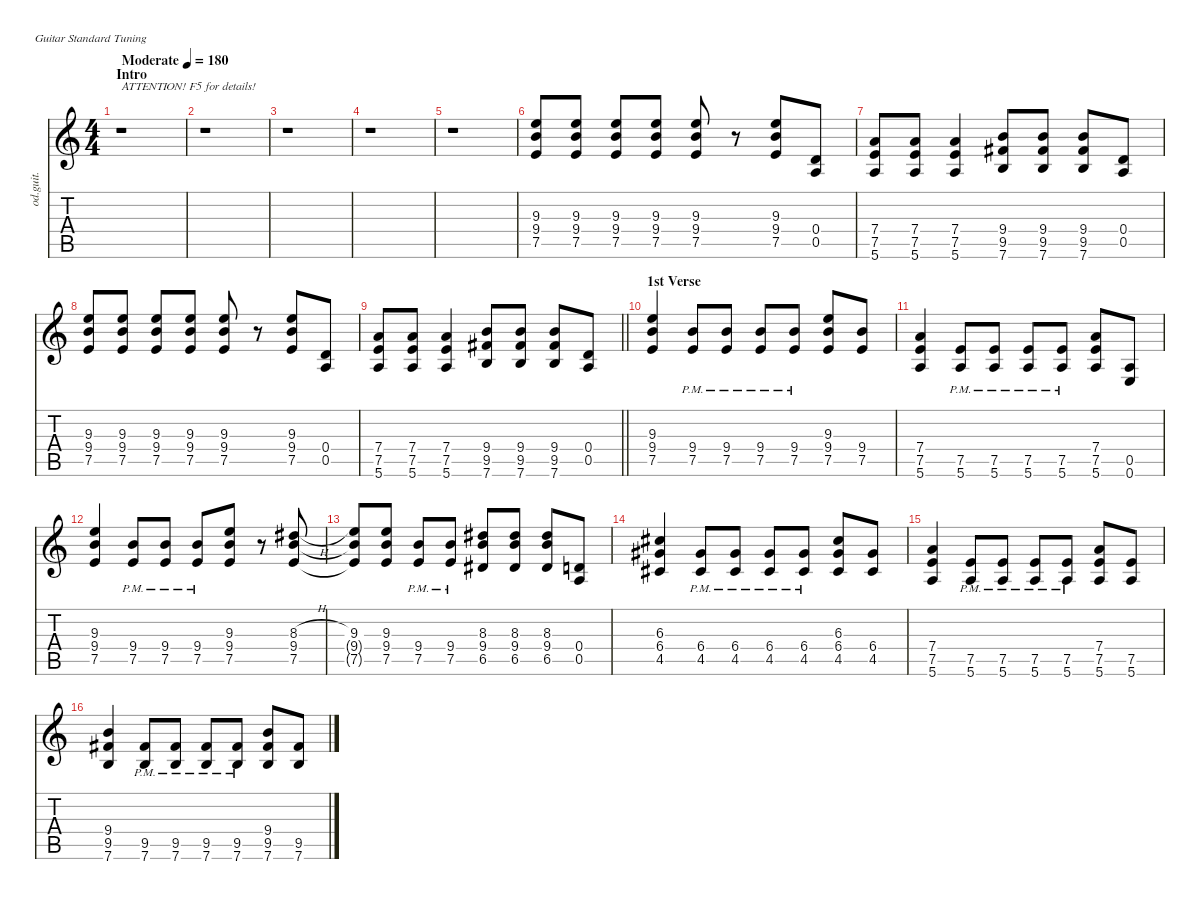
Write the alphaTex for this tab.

\defaultSystemsLayout 4
\hideDynamics
\bracketExtendMode nobrackets
\otherSystemsTrackNameOrientation horizontal
\track ("Guitar: Yui Hirasawa" "od.guit.") {instrument overdrivenguitar}
\staff {score tabs}
\tuning (E4 B3 G3 D3 A2 E2)
\ts (4 4)
\beaming (8 2 2 2 2)
\section ("" "Intro")
\tempo (180 "Moderate")
\clef g2
\ks c
r.1{txt "ATTENTION! F5 for details!" dy f instrument overdrivenguitar} |
r.1 |
r.1 |
r.1 |
r.1 |
(9.3 9.4 7.5).8 (9.3 9.4 7.5).8 (9.3 9.4 7.5).8 (9.3 9.4 7.5).8 (9.3 9.4 7.5).8 r.8 (9.3 9.4 7.5).8 (0.4 0.5).8 |
(7.4 7.5 5.6).8 (7.4 7.5 5.6).8 (7.4 7.5 5.6).4 (9.4 9.5{acc #} 7.6).8 (9.4 9.5{acc #} 7.6).8 (9.4 9.5{acc #} 7.6).8 (0.4 0.5).8 |
(9.3 9.4 7.5).8 (9.3 9.4 7.5).8 (9.3 9.4 7.5).8 (9.3 9.4 7.5).8 (9.3 9.4 7.5).8 r.8 (9.3 9.4 7.5).8 (0.4 0.5).8 |
\barLineRight lightlight
(7.4 7.5 5.6).8 (7.4 7.5 5.6).8 (7.4 7.5 5.6).4 (9.4 9.5{acc #} 7.6).8 (9.4 9.5{acc #} 7.6).8 (9.4 9.5{acc #} 7.6).8 (0.4 0.5).8 |
\section ("" "1st Verse")
(9.3 9.4 7.5).4 (9.4{pm} 7.5{pm}).8 (9.4{pm} 7.5{pm}).8 (9.4{pm} 7.5{pm}).8 (9.4{pm} 7.5{pm}).8 (9.3 9.4 7.5).8 (9.4 7.5).8 |
(7.4 7.5 5.6).4 (7.5{pm} 5.6{pm}).8 (7.5{pm} 5.6{pm}).8 (7.5{pm} 5.6{pm}).8 (7.5{pm} 5.6{pm}).8 (7.4 7.5 5.6).8 (0.5 0.6).8 |
(9.3 9.4 7.5).4 (9.4{pm} 7.5{pm}).8 (9.4{pm} 7.5{pm}).8 (9.4{pm} 7.5{pm}).8 (9.3 9.4 7.5).8 r.8 (8.3{h acc #} 9.4 7.5).8 |
(9.3 9.4{t} 7.5{t}).8 (9.3 9.4 7.5).8 (9.4{pm} 7.5{pm}).8 (9.4{pm} 7.5{pm}).8 (8.3{acc #} 9.4 6.5{acc #}).8 (8.3{acc #} 9.4 6.5{acc #}).8 (8.3{acc #} 9.4 6.5{acc #}).8 (0.4 0.5).8 |
(6.3{acc #} 6.4{acc #} 4.5{acc #}).4 (6.4{pm acc #} 4.5{pm acc #}).8 (6.4{pm acc #} 4.5{pm acc #}).8 (6.4{pm acc #} 4.5{pm acc #}).8 (6.4{pm acc #} 4.5{pm acc #}).8 (6.3{acc #} 6.4{acc #} 4.5{acc #}).8 (6.4{acc #} 4.5{acc #}).8 |
(7.4 7.5 5.6).4 (7.5{pm} 5.6{pm}).8 (7.5{pm} 5.6{pm}).8 (7.5{pm} 5.6{pm}).8 (7.5{pm} 5.6{pm}).8 (7.4 7.5 5.6).8 (7.5 5.6).8 |
(9.4 9.5{acc #} 7.6).4 (9.5{pm acc #} 7.6{pm}).8 (9.5{pm acc #} 7.6{pm}).8 (9.5{pm acc #} 7.6{pm}).8 (9.5{pm acc #} 7.6{pm}).8 (9.4 9.5{acc #} 7.6).8 (9.5{acc #} 7.6).8
